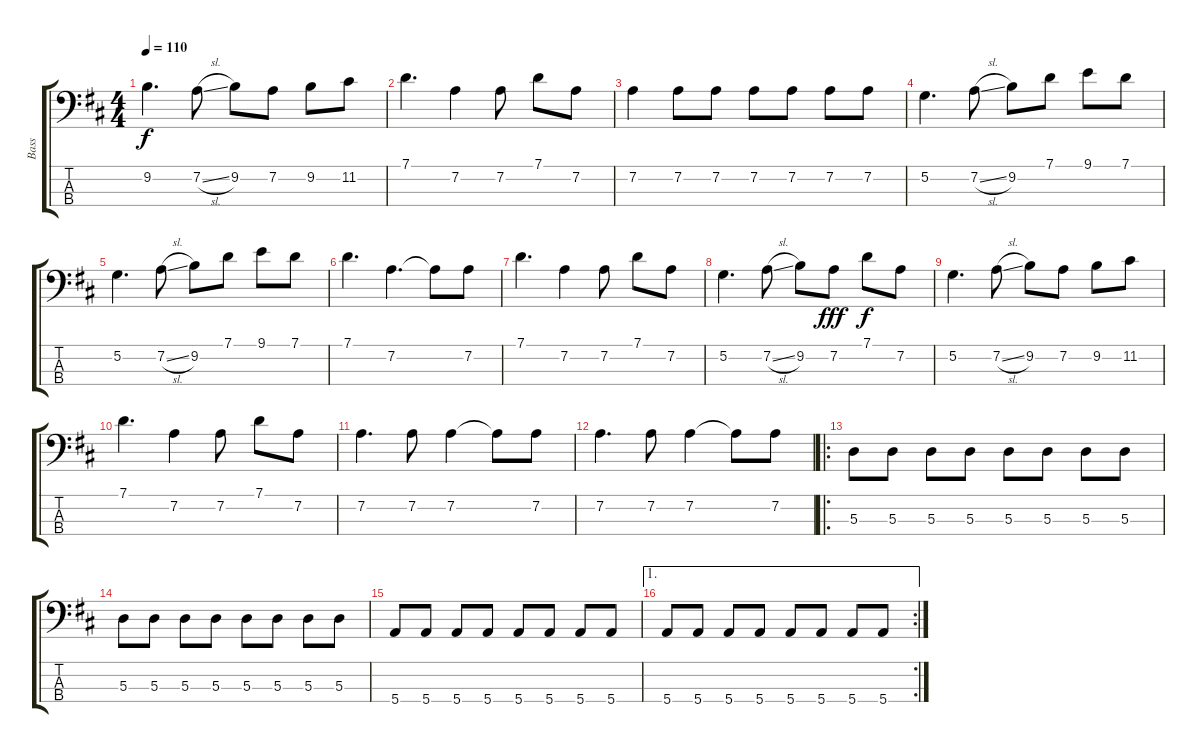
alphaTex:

\track ("Bass" "Bass") {instrument electricbassfinger}
\staff {score tabs}
\tuning (G2 D2 A1 E1) {hide}
\ts (4 4)
\tempo 110
\clef f4
\ks d
9.2.4{d dy f} 7.2{sl}.8 9.2.8 7.2.8 9.2.8 11.2.8 |
7.1.4{d} 7.2.4 7.2.8 7.1.8 7.2.8 |
7.2.4 7.2.8 7.2.8 7.2.8 7.2.8 7.2.8 7.2.8 |
5.2.4{d} 7.2{sl}.8 9.2.8 7.1.8 9.1.8 7.1.8 |
5.2.4{d} 7.2{sl}.8 9.2.8 7.1.8 9.1.8 7.1.8 |
7.1.4{d} 7.2.4{d} 7.2{t}.8 7.2.8 |
7.1.4{d} 7.2.4 7.2.8 7.1.8 7.2.8 |
5.2.4{d} 7.2{sl}.8 9.2.8 7.2.8{dy fff} 7.1.8{dy f} 7.2.8 |
5.2.4{d} 7.2{sl}.8 9.2.8 7.2.8 9.2.8 11.2.8 |
7.1.4{d} 7.2.4 7.2.8 7.1.8 7.2.8 |
7.2.4{d} 7.2.8 7.2.4 7.2{t}.8 7.2.8 |
7.2.4{d} 7.2.8 7.2.4 7.2{t}.8 7.2.8 |
\ro
5.3.8 5.3.8 5.3.8 5.3.8 5.3.8 5.3.8 5.3.8 5.3.8 |
5.3.8 5.3.8 5.3.8 5.3.8 5.3.8 5.3.8 5.3.8 5.3.8 |
5.4.8 5.4.8 5.4.8 5.4.8 5.4.8 5.4.8 5.4.8 5.4.8 |
\ae 1
\rc 2
5.4.8 5.4.8 5.4.8 5.4.8 5.4.8 5.4.8 5.4.8 5.4.8
